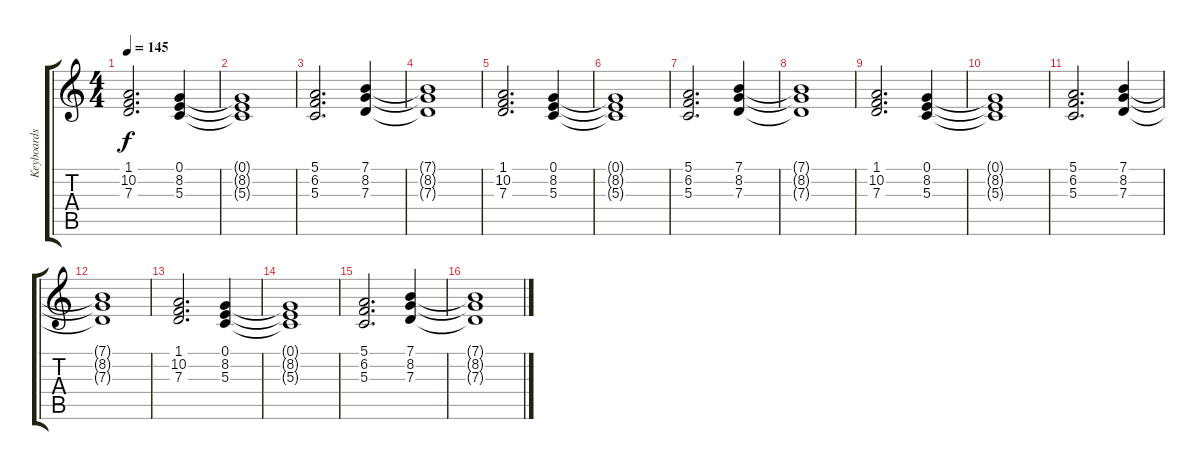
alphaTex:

\track ("Keyboards" "Keyboards") {instrument choiraahs}
\staff {score tabs}
\tuning (E4 B3 G3 D3 A2 E2) {hide}
\ts (4 4)
\tempo 145
\clef g2
\ks c
(1.1 10.2 7.3).2{d dy f} (0.1 8.2 5.3).4 |
(0.1{t} 8.2{t} 5.3{t}).1 |
(5.1 6.2 5.3).2{d} (7.1 8.2 7.3).4 |
(7.1{t} 8.2{t} 7.3{t}).1 |
(1.1 10.2 7.3).2{d} (0.1 8.2 5.3).4 |
(0.1{t} 8.2{t} 5.3{t}).1 |
(5.1 6.2 5.3).2{d} (7.1 8.2 7.3).4 |
(7.1{t} 8.2{t} 7.3{t}).1 |
(1.1 10.2 7.3).2{d} (0.1 8.2 5.3).4 |
(0.1{t} 8.2{t} 5.3{t}).1 |
(5.1 6.2 5.3).2{d} (7.1 8.2 7.3).4 |
(7.1{t} 8.2{t} 7.3{t}).1 |
(1.1 10.2 7.3).2{d} (0.1 8.2 5.3).4 |
(0.1{t} 8.2{t} 5.3{t}).1 |
(5.1 6.2 5.3).2{d} (7.1 8.2 7.3).4 |
(7.1{t} 8.2{t} 7.3{t}).1
